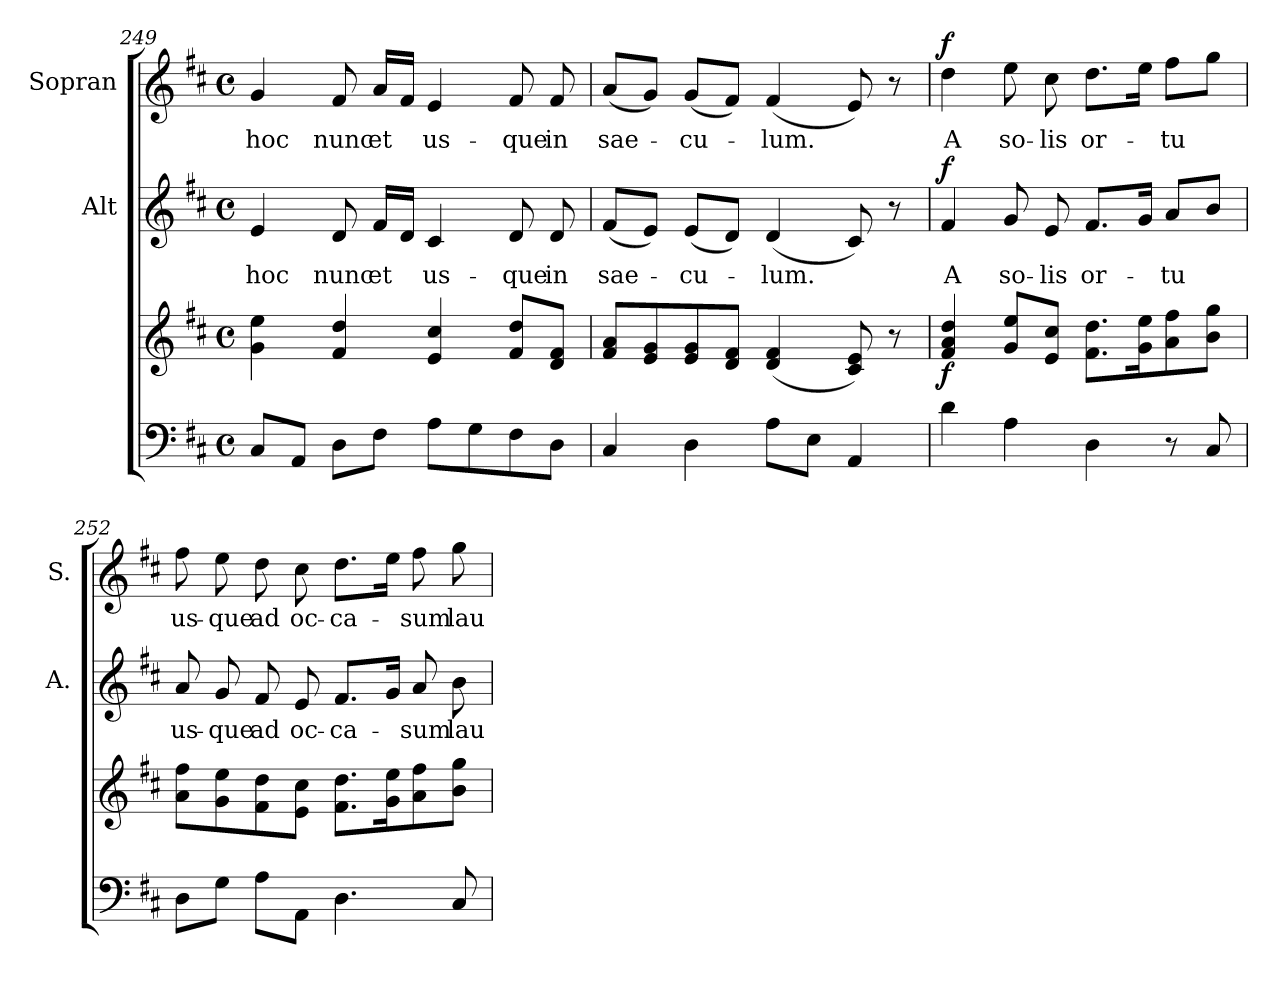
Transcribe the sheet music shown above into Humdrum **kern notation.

**kern	**kern	**dynam	**kern	**text	**dynam	**kern	**text	**dynam
*part3	*part3	*part3	*part2	*part2	*part2	*part1	*part1	*part1
*staff4	*staff3	*staff3/4	*staff2	*staff2	*staff2	*staff1	*staff1	*staff1
*	*	*	*I"Alt	*	*	*I"Sopran	*	*
*	*	*	*I'A.	*	*	*I'S.	*	*
*clefF4	*clefG2	*	*clefG2	*	*	*clefG2	*	*
*k[f#c#]	*k[f#c#]	*	*k[f#c#]	*	*	*k[f#c#]	*	*
*D:	*D:	*	*D:	*	*	*D:	*	*
*M4/4	*M4/4	*	*M4/4	*	*	*M4/4	*	*
*met(c)	*met(c)	*	*met(c)	*	*	*met(c)	*	*
=249	=249	=249	=249	=249	=249	=249	=249	=249
!	!	!	!	!LO:LY:b	!	!	!LO:LY:b	!
8C#/L	4g\ 4ee\	.	4e/	hoc	.	4g/	hoc	.
8AA/J	.	.	.	.	.	.	.	.
!	!	!	!	!LO:LY:b	!	!	!LO:LY:b	!
8D\L	4f#/ 4dd/	.	8d/	nunc	.	8f#/	nunc	.
!	!	!	!	!LO:LY:b	!	!	!LO:LY:b	!
8F#\J	.	.	16f#/LL	et	.	16a/LL	et	.
.	.	.	16d/JJ	.	.	16f#/JJ	.	.
!	!	!	!	!LO:LY:b	!	!	!LO:LY:b	!
8A\L	4e/ 4cc#/	.	4c#/	us-	.	4e/	us-	.
8G\	.	.	.	.	.	.	.	.
!	!	!	!	!LO:LY:b	!	!	!LO:LY:b	!
8F#\	8f#/ 8dd/L	.	8d/	-que	.	8f#/	-que	.
!	!	!	!	!LO:LY:b	!	!	!LO:LY:b	!
8D\J	8d/ 8f#/J	.	8d/	in	.	8f#/	in	.
!!LO:PB:g=z
=250	=250	=250	=250	=250	=250	=250	=250	=250
!	!	!	!	!LO:LY:b	!	!	!LO:LY:b	!
4C#/	8f#/ 8a/L	.	(<8f#/L	sae-	.	(<8a/L	sae-	.
.	8e/ 8g/	.	8e/J)	.	.	8g/J)	.	.
!	!	!	!	!LO:LY:b	!	!	!LO:LY:b	!
4D\	8e/ 8g/	.	(<8e/L	-cu-	.	(<8g/L	-cu-	.
.	8d/ 8f#/J	.	8d/J)	.	.	8f#/J)	.	.
!	!	!	!	!LO:LY:b	!	!	!LO:LY:b	!
8A\L	(<4d/ 4f#/	.	(<4d/	-lum.	.	(<4f#/	-lum.	.
8E\J	.	.	.	.	.	.	.	.
4AA/	8c#/ 8e/)	.	8c#/)	.	.	8e/)	.	.
.	8r	.	8r	.	.	8r	.	.
=251	=251	=251	=251	=251	=251	=251	=251	=251
!	!	!LO:DY:b	!	!LO:LY:b	!LO:DY:a	!	!LO:LY:b	!LO:DY:a
4d\	4f#/ 4a/ 4dd/	f	4f#/	A	f	4dd\	A	f
!	!	!	!	!LO:LY:b	!	!	!LO:LY:b	!
4A\	8g/ 8ee/L	.	8g/	so-	.	8ee\	so-	.
!	!	!	!	!LO:LY:b	!	!	!LO:LY:b	!
.	8e/ 8cc#/J	.	8e/	-lis	.	8cc#\	-lis	.
!	!	!	!	!LO:LY:b	!	!	!LO:LY:b	!
4D\	8.f#\ 8.dd\L	.	8.f#/L	or-	.	8.dd\L	or-	.
.	16g\ 16ee\k	.	16g/Jk	.	.	16ee\Jk	.	.
!	!	!	!	!LO:LY:b	!	!	!LO:LY:b	!
8r	8a\ 8ff#\	.	8a/L	-tu	.	8ff#\L	-tu	.
8C#/	8b\ 8gg\J	.	8b/J	.	.	8gg\J	.	.
=252	=252	=252	=252	=252	=252	=252	=252	=252
!	!	!	!	!LO:LY:b	!	!	!LO:LY:b	!
8D\L	8a\ 8ff#\L	.	8a/	us-	.	8ff#\	us-	.
!	!	!	!	!LO:LY:b	!	!	!LO:LY:b	!
8G\J	8g\ 8ee\	.	8g/	-que	.	8ee\	-que	.
!	!	!	!	!LO:LY:b	!	!	!LO:LY:b	!
8A\L	8f#\ 8dd\	.	8f#/	ad	.	8dd\	ad	.
!	!	!	!	!LO:LY:b	!	!	!LO:LY:b	!
8AA\J	8e\ 8cc#\J	.	8e/	oc-	.	8cc#\	oc-	.
!	!	!	!	!LO:LY:b	!	!	!LO:LY:b	!
4.D\	8.f#\ 8.dd\L	.	8.f#/L	-ca-	.	8.dd\L	-ca-	.
.	16g\ 16ee\k	.	16g/Jk	.	.	16ee\Jk	.	.
!	!	!	!	!LO:LY:b	!	!	!LO:LY:b	!
.	8a\ 8ff#\	.	8a/	-sum	.	8ff#\	-sum	.
!	!	!	!	!LO:LY:b	!	!	!LO:LY:b	!
8C#/	8b\ 8gg\J	.	8b\	lau-	.	8gg\	lau-	.
=	=	=	=	=	=	=	=	=
*-	*-	*-	*-	*-	*-	*-	*-	*-
